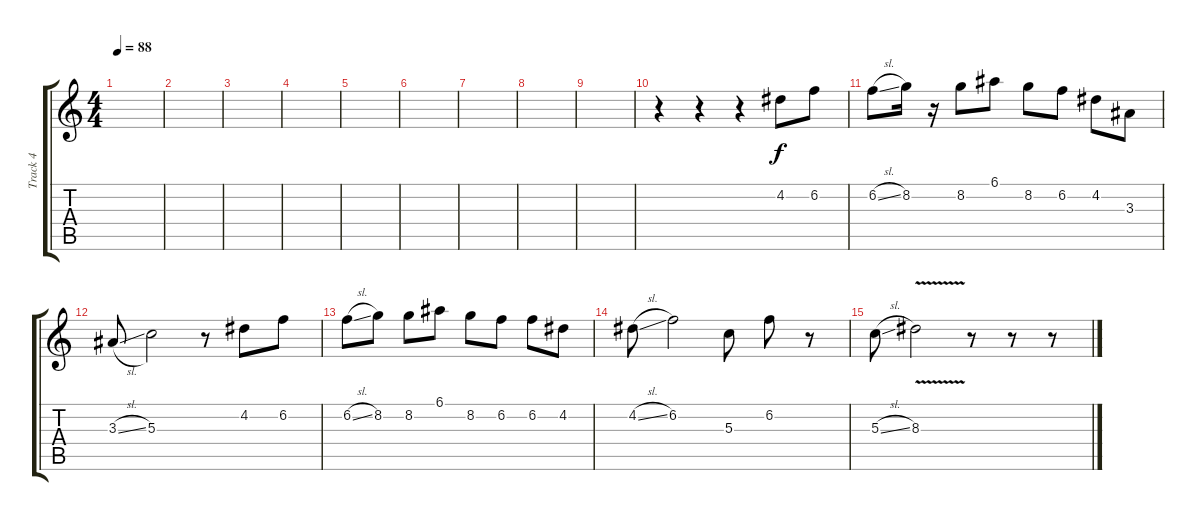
\track ("Track 4" "Track 4") {instrument distortionguitar}
\staff {score tabs}
\tuning (E4 B3 G3 D3 A2 E2) {hide}
\ts (4 4)
\tempo 88
\clef g2
\ks c
|
|
|
|
|
|
|
|
|
r.4 r.4 r.4 4.2.8 6.2.8 |
6.2{sl}.8 8.2.16 r.16 8.2.8 6.1.8 8.2.8 6.2.8 4.2.8 3.3.8 |
3.3{sl}.8 5.3.2 r.8 4.2.8 6.2.8 |
6.2{sl}.8 8.2.8 8.2.8 6.1.8 8.2.8 6.2.8 6.2.8 4.2.8 |
4.2{sl}.8 6.2.2 5.3.8 6.2.8 r.8 |
5.3{sl}.8 8.3{v}.2 r.8 r.8 r.8
